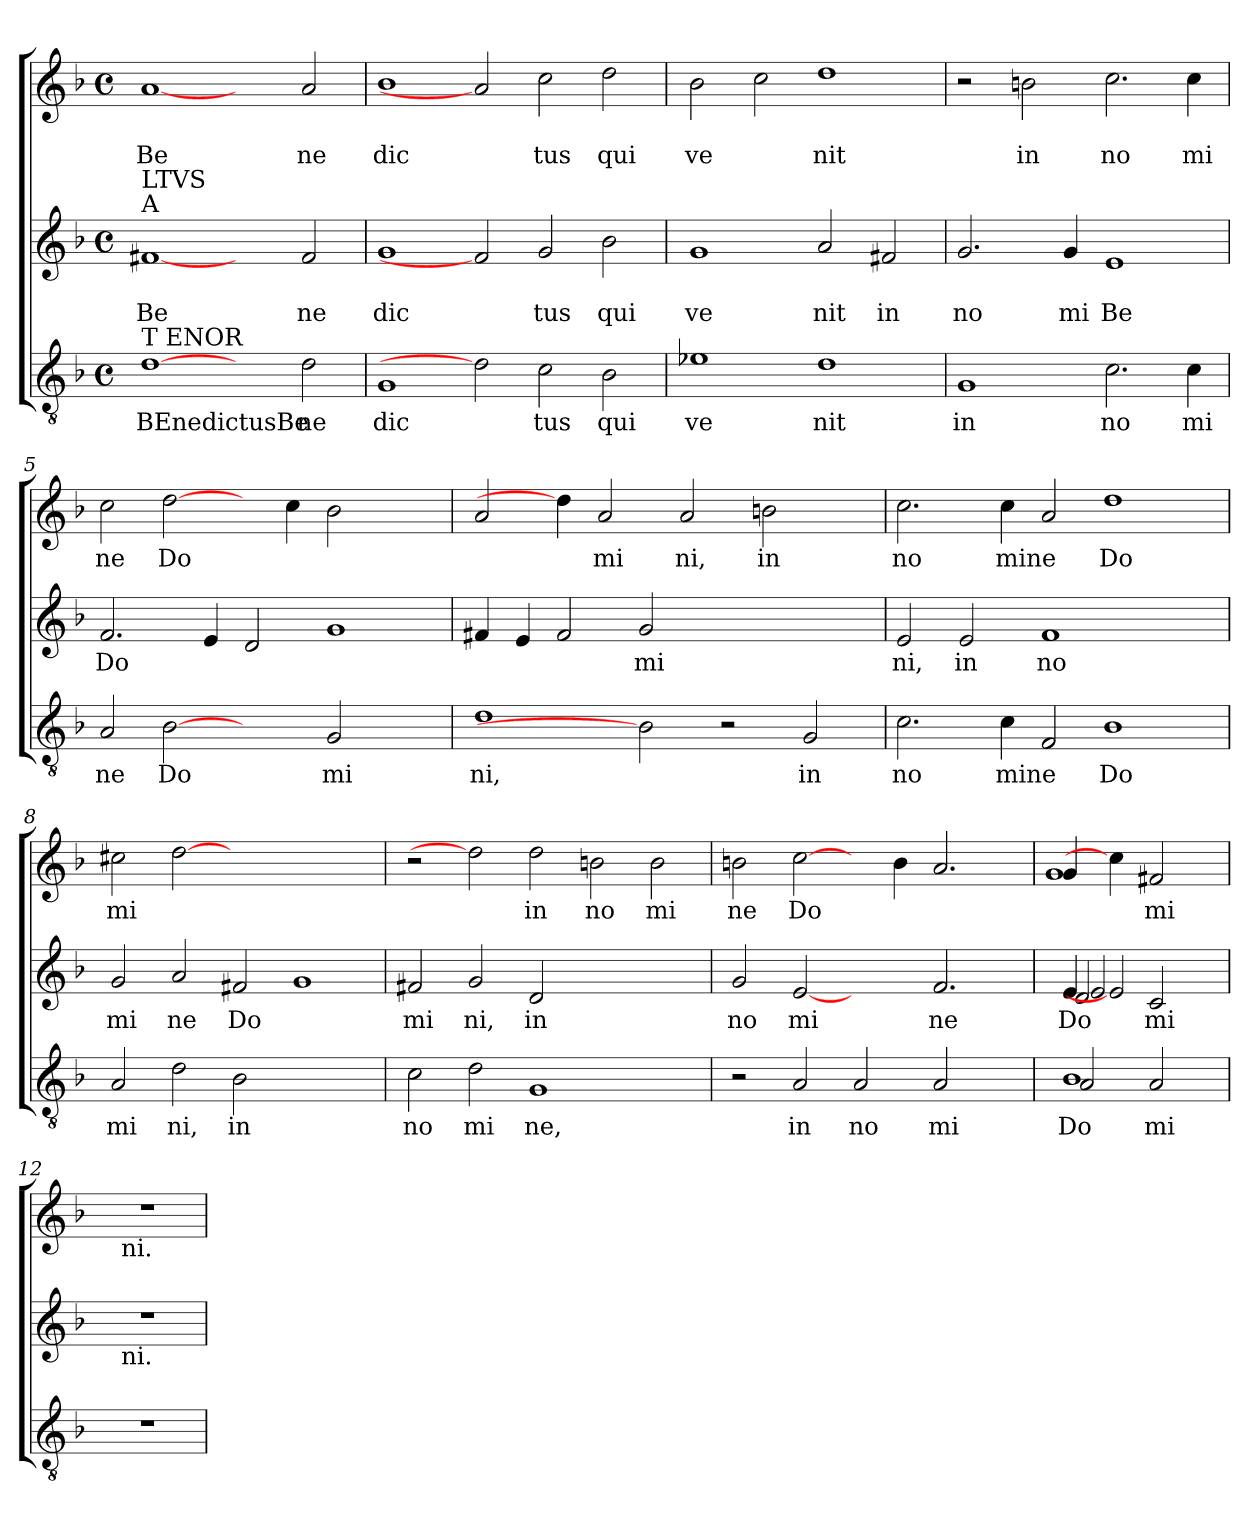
**kern	**text	**kern	**text	**text	**kern	**text	**text
*part3	*part3	*part2	*part2	*part2	*part1	*part1	*part1
*staff3	*staff3	*staff2	*staff2	*staff2	*staff1	*staff1	*staff1
*clefGv2	*	*clefG2	*	*	*clefG2	*	*
*k[b-]	*	*k[b-]	*	*	*k[b-]	*	*
*F:	*	*F:	*	*	*F:	*	*
*M4/4	*	*M4/4	*	*	*M4/4	*	*
*met(c)	*	*met(c)	*	*	*met(c)	*	*
=1	=1	=1	=1	=1	=1	=1	=1
!	!	!LO:TX:a:t=A	!	!	!	!	!
!	!	!LO:TX:t=LTVS	!	!	!	!	!
!LO:TX:a:t=T ENOR	!	!	!	!	!	!	!
!	!LO:LY:b:rj	!	!	!LO:LY:b:rj	!	!	!LO:LY:b:rj
[1d	BEnedictusBe	[1f#X	.	Be	[1a	.	Be
2ryy	.	2ryy	.	.	2ryy	.	.
!	!LO:LY:b	!	!	!LO:LY:b	!	!	!LO:LY:b
2d\	ne	2f#/	.	ne	2a/	.	ne
=2	=2	=2	=2	=2	=2	=2	=2
!	!LO:LY:b	!	!	!LO:LY:b	!	!	!LO:LY:b
1G	dic	1g	.	dic	1b-	.	dic
2d]	.	2f#]	.	.	2a]	.	.
!	!LO:LY:b	!	!	!LO:LY:b	!	!	!LO:LY:b
2c\	tus	2g/	.	tus	2cc\	.	tus
!	!LO:LY:b	!	!	!LO:LY:b	!	!	!LO:LY:b
2B-\	qui	2b-\	.	qui	2dd\	.	qui
=3	=3	=3	=3	=3	=3	=3	=3
!	!LO:LY:b	!	!	!LO:LY:b	!	!	!LO:LY:b
1e-	ve	1g	.	ve	2b-\	.	ve
.	.	.	.	.	2cc\	.	.
!	!LO:LY:b	!	!	!LO:LY:b	!	!	!LO:LY:b
1d	nit	2a/	.	nit	1dd	.	nit
!	!	!	!	!LO:LY:b	!	!	!
.	.	2f#X/	.	in	.	.	.
=4	=4	=4	=4	=4	=4	=4	=4
!	!LO:LY:b	!	!	!LO:LY:b	!	!	!
1G	in	2.g/	.	no	2r	.	.
!	!	!	!	!	!	!	!LO:LY:b
.	.	.	.	.	2bn\	.	in
!	!	!	!	!LO:LY:b	!	!	!
.	.	4g/	.	mi	.	.	.
!	!LO:LY:b	!	!	!LO:LY:b	!	!	!LO:LY:b
2.c\	no	1e	.	Be	2.cc\	.	no
!	!LO:LY:b	!	!	!	!	!	!LO:LY:b
4c\	mi	.	.	.	4cc\	.	mi
!!LO:LB:g=z
=5	=5	=5	=5	=5	=5	=5	=5
!	!LO:LY:b	!	!LO:LY:b	!	!	!LO:LY:b	!
2A/	ne	2.f/	Do	.	2cc\	ne	.
!	!LO:LY:b	!	!	!	!	!LO:LY:b	!
[2B-	Do	.	.	.	[2dd\	Do	.
.	.	4e/	.	.	.	.	.
2ryy	.	2d/	.	.	4ryy	.	.
.	.	.	.	.	4cc\	.	.
!	!LO:LY:b	!	!	!	!	!	!
2G/	mi	1g	.	.	2b-\	.	.
2ryy	.	.	.	.	2ryy	.	.
=6	=6	=6	=6	=6	=6	=6	=6
!	!LO:LY:b	!	!	!	!	!	!
1d	ni,	4f#/	.	.	2a/	.	.
.	.	4e/	.	.	.	.	.
.	.	2f#/	.	.	4dd\]	.	.
!	!	!	!	!	!	!LO:LY:b	!
.	.	.	.	.	2a/	mi	.
!	!	!	!LO:LY:b	!	!	!	!
2B-]	.	2g/	mi	.	.	.	.
!	!	!	!	!	!	!LO:LY:b	!
.	.	.	.	.	2a/	ni,	.
2r	.	1ryy	.	.	.	.	.
!	!	!	!	!	!	!LO:LY:b	!
.	.	.	.	.	2bn\	in	.
!	!LO:LY:b	!	!	!	!	!	!
2G/	in	.	.	.	.	.	.
.	.	.	.	.	4ryy	.	.
=7	=7	=7	=7	=7	=7	=7	=7
!	!LO:LY:b	!	!LO:LY:b	!	!	!LO:LY:b	!
2.c\	no	2e/	ni,	.	2.cc\	no	.
!	!	!	!LO:LY:b	!	!	!	!
.	.	2e/	in	.	.	.	.
!	!LO:LY:b	!	!	!	!	!LO:LY:b	!
4c\	mine	.	.	.	4cc\	mine	.
!	!	!	!LO:LY:b	!	!	!	!
2F/	.	1f	no	.	2a/	.	.
!	!LO:LY:b	!	!	!	!	!LO:LY:b	!
1B-	Do	.	.	.	1dd	Do	.
.	.	2ryy	.	.	.	.	.
=8	=8	=8	=8	=8	=8	=8	=8
!	!LO:LY:b	!	!LO:LY:b	!	!	!LO:LY:b	!
2A/	mi	2g/	mi	.	2cc#\	mi	.
!	!LO:LY:b	!	!LO:LY:b	!	!	!	!
2d\	ni,	2a/	ne	.	[2dd	.	.
!	!LO:LY:b	!	!LO:LY:b	!	!	!	!
2B-\	in	2f#X/	Do	.	1.ryy	.	.
1ryy	.	1g	.	.	.	.	.
=9	=9	=9	=9	=9	=9	=9	=9
!	!LO:LY:b	!	!LO:LY:b	!	!	!	!
2c\	no	2f#/	mi	.	2r	.	.
!	!LO:LY:b	!	!LO:LY:b	!	!	!	!
2d\	mi	2g/	ni,	.	2dd]	.	.
!	!LO:LY:b	!	!LO:LY:b	!	!	!LO:LY:b	!
1G	ne,	2d/	in	.	2dd\	in	.
!	!	!	!	!	!	!LO:LY:b	!
.	.	1ryy	.	.	2bn\	no	.
!	!	!	!	!	!	!LO:LY:b	!
2ryy	.	.	.	.	2b\	mi	.
!!LO:LB:g=z
=10	=10	=10	=10	=10	=10	=10	=10
!	!	!	!LO:LY:b	!	!	!LO:LY:b	!
2r	.	2g/	no	.	2bn\	ne	.
!	!LO:LY:b	!	!LO:LY:b	!	!	!LO:LY:b	!
2A/	in	[2e	mi	.	[2cc\	Do	.
!	!LO:LY:b	!	!	!	!	!	!
2A/	no	2ryy	.	.	4ryy	.	.
.	.	.	.	.	4b\	.	.
!	!LO:LY:b	!	!LO:LY:b	!	!	!	!
2A/	mi	2.f/	ne	.	2.a/	.	.
4ryy	.	.	.	.	.	.	.
=11	=11	=11	=11	=11	=11	=11	=11
!	!LO:LY:b	!	!	!	!	!	!
*^	*	*	*	*	*	*	*
!	!	!LO:LY:b	!	!LO:LY:b	!	!	!	!
*	*	*	*^	*	*	*^	*	*
*	*	*	*	*^	*	*	*	*	*	*
1B-	2A/	Do	4e/	2d/	2e/	Do	.	4g/	1g	.	.
.	.	.	2e]	.	.	.	.	4cc\]	.	.	.
!	!	!LO:LY:b	!	!	!	!LO:LY:b	!	!	!	!LO:LY:b	!
.	2A/	mi	.	2ryy	2c/	mi	.	2f#/	.	mi	.
.	.	.	4ryy	.	.	.	.	.	.	.	.
*v	*v	*	*	*	*	*	*	*	*	*	*
*	*	*	*v	*v	*	*	*	*	*	*
=12	=12	=12	=12	=12	=12	=12	=12	=12	=12
1r	.	1r	8ryy	.	.	1r	8ryy	.	.
!	!	!	!	!	!	!	!LO:TX:b:t=ni.	!	!
!	!	!	!LO:TX:b:t=ni.	!	!	!	!	!	!
.	.	.	2..ryy	.	.	.	2..ryy	.	.
*	*	*v	*v	*	*	*	*	*	*
*	*	*	*	*	*v	*v	*	*
=	=	=	=	=	=	=	=
*-	*-	*-	*-	*-	*-	*-	*-
